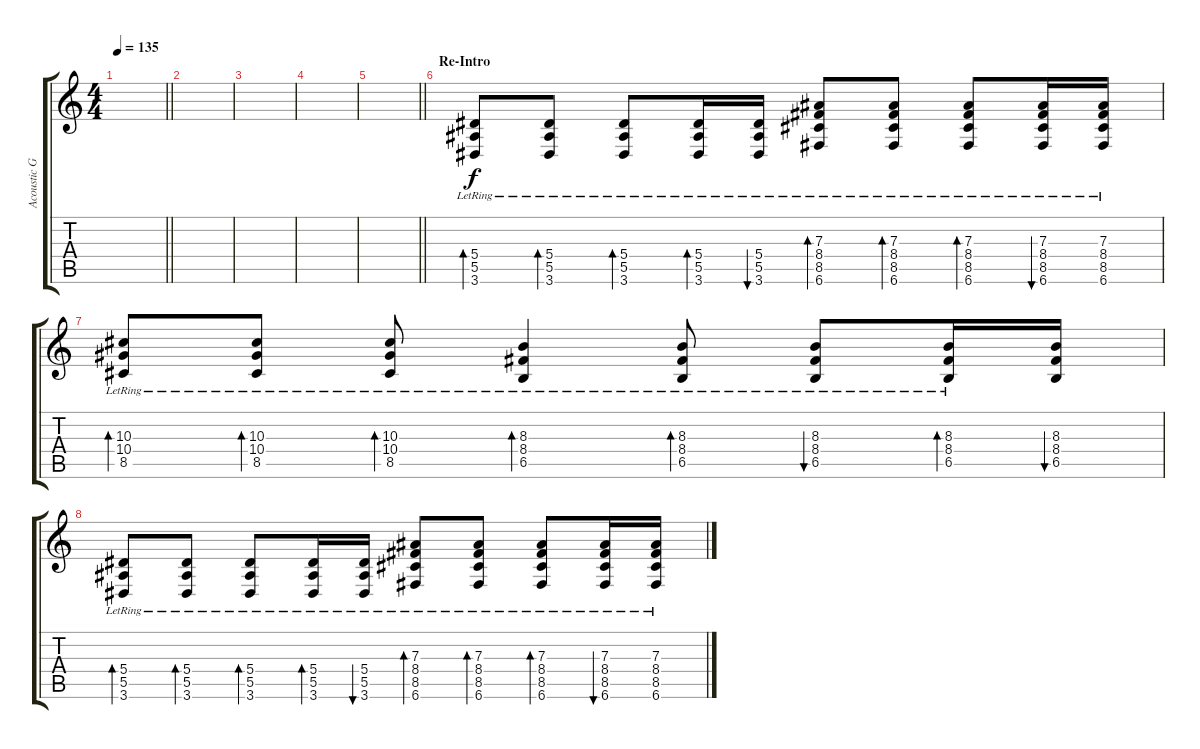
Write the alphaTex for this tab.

\track ("Acoustic Guitar" "Acoustic G") {instrument acousticguitarsteel}
\staff {score tabs}
\tuning (C4 G3 Eb3 Bb2 F2 C2) {hide}
\ts (4 4)
\tempo 135
\clef g2
\barLineRight lightlight
\ks c
|
\section ("" "")
|
|
|
\barLineRight lightlight
|
\section ("" "Re-Intro")
(5.4{lr} 5.5{lr} 3.6{lr}).8{bd 60} (5.4{lr} 5.5{lr} 3.6{lr}).8{bd 60} (5.4{lr} 5.5{lr} 3.6{lr}).8{bd 60} (5.4{lr} 5.5{lr} 3.6{lr}).16{bd 60} (5.4{lr} 5.5{lr} 3.6{lr}).16{bu 60} (7.3{lr} 8.4{lr} 8.5{lr} 6.6{lr}).8{bd 60} (7.3{lr} 8.4{lr} 8.5{lr} 6.6{lr}).8{bd 60} (7.3{lr} 8.4{lr} 8.5{lr} 6.6{lr}).8{bd 60} (7.3{lr} 8.4{lr} 8.5{lr} 6.6{lr}).16{bu 60} (7.3{lr} 8.4{lr} 8.5{lr} 6.6{lr}).16 |
(10.3{lr} 10.4{lr} 8.5{lr}).8{bd 60} (10.3{lr} 10.4{lr} 8.5{lr}).8{bd 60} (10.3{lr} 10.4{lr} 8.5{lr}).8{bd 60} (8.3{lr} 8.4{lr} 6.5{lr}).4{bd 60} (8.3{lr} 8.4{lr} 6.5{lr}).8{bd 60} (8.3{lr} 8.4{lr} 6.5{lr}).8{bu 60} (8.3{lr} 8.4{lr} 6.5{lr}).16{bd 60} (8.3 8.4 6.5).16{bu 60} |
(5.4{lr} 5.5{lr} 3.6{lr}).8{bd 60} (5.4{lr} 5.5{lr} 3.6{lr}).8{bd 60} (5.4{lr} 5.5{lr} 3.6{lr}).8{bd 60} (5.4{lr} 5.5{lr} 3.6{lr}).16{bd 60} (5.4{lr} 5.5{lr} 3.6{lr}).16{bu 60} (7.3{lr} 8.4{lr} 8.5{lr} 6.6{lr}).8{bd 60} (7.3{lr} 8.4{lr} 8.5{lr} 6.6{lr}).8{bd 60} (7.3{lr} 8.4{lr} 8.5{lr} 6.6{lr}).8{bd 60} (7.3{lr} 8.4{lr} 8.5{lr} 6.6{lr}).16{bu 60} (7.3{lr} 8.4{lr} 8.5{lr} 6.6{lr}).16
